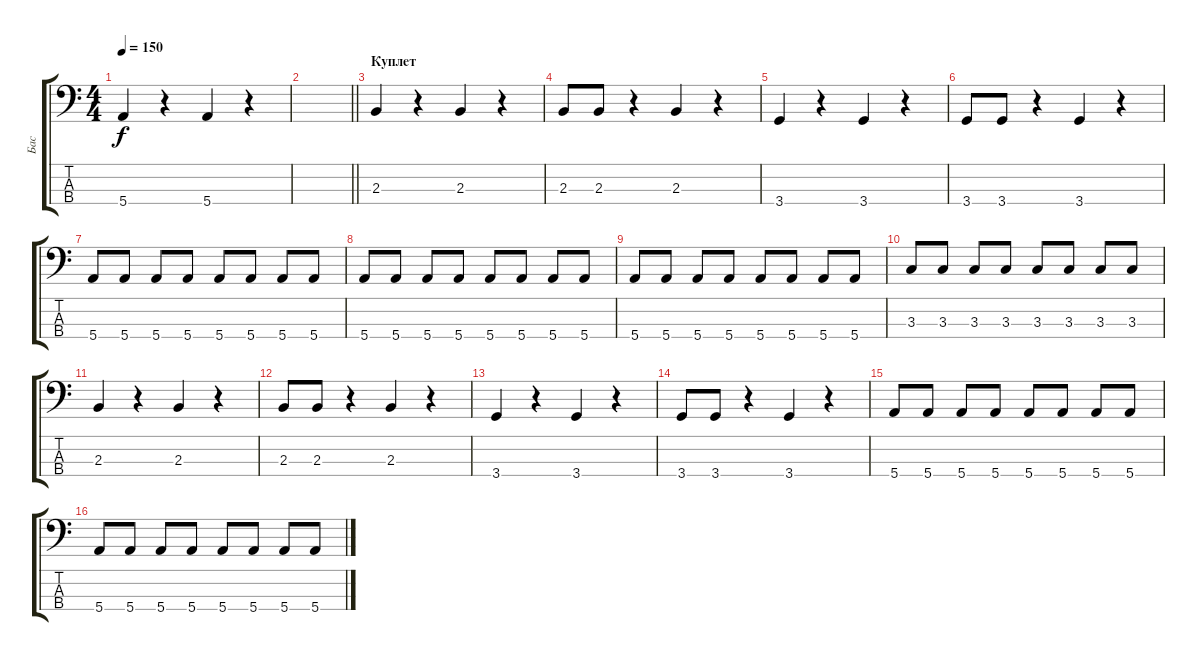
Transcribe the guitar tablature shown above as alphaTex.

\track ("Бас" "Бас") {instrument electricbassfinger}
\staff {score tabs}
\tuning (G2 D2 A1 E1) {hide}
\ts (4 4)
\tempo 150
\clef f4
\ks c
5.4.4{dy f} r.4 5.4.4 r.4 |
\barLineRight lightlight
|
\section ("" "Куплет")
2.3.4 r.4 2.3.4 r.4 |
2.3.8 2.3.8 r.4 2.3.4 r.4 |
3.4.4 r.4 3.4.4 r.4 |
3.4.8 3.4.8 r.4 3.4.4 r.4 |
5.4.8 5.4.8 5.4.8 5.4.8 5.4.8 5.4.8 5.4.8 5.4.8 |
5.4.8 5.4.8 5.4.8 5.4.8 5.4.8 5.4.8 5.4.8 5.4.8 |
5.4.8 5.4.8 5.4.8 5.4.8 5.4.8 5.4.8 5.4.8 5.4.8 |
3.3.8 3.3.8 3.3.8 3.3.8 3.3.8 3.3.8 3.3.8 3.3.8 |
2.3.4 r.4 2.3.4 r.4 |
2.3.8 2.3.8 r.4 2.3.4 r.4 |
3.4.4 r.4 3.4.4 r.4 |
3.4.8 3.4.8 r.4 3.4.4 r.4 |
5.4.8 5.4.8 5.4.8 5.4.8 5.4.8 5.4.8 5.4.8 5.4.8 |
5.4.8 5.4.8 5.4.8 5.4.8 5.4.8 5.4.8 5.4.8 5.4.8
